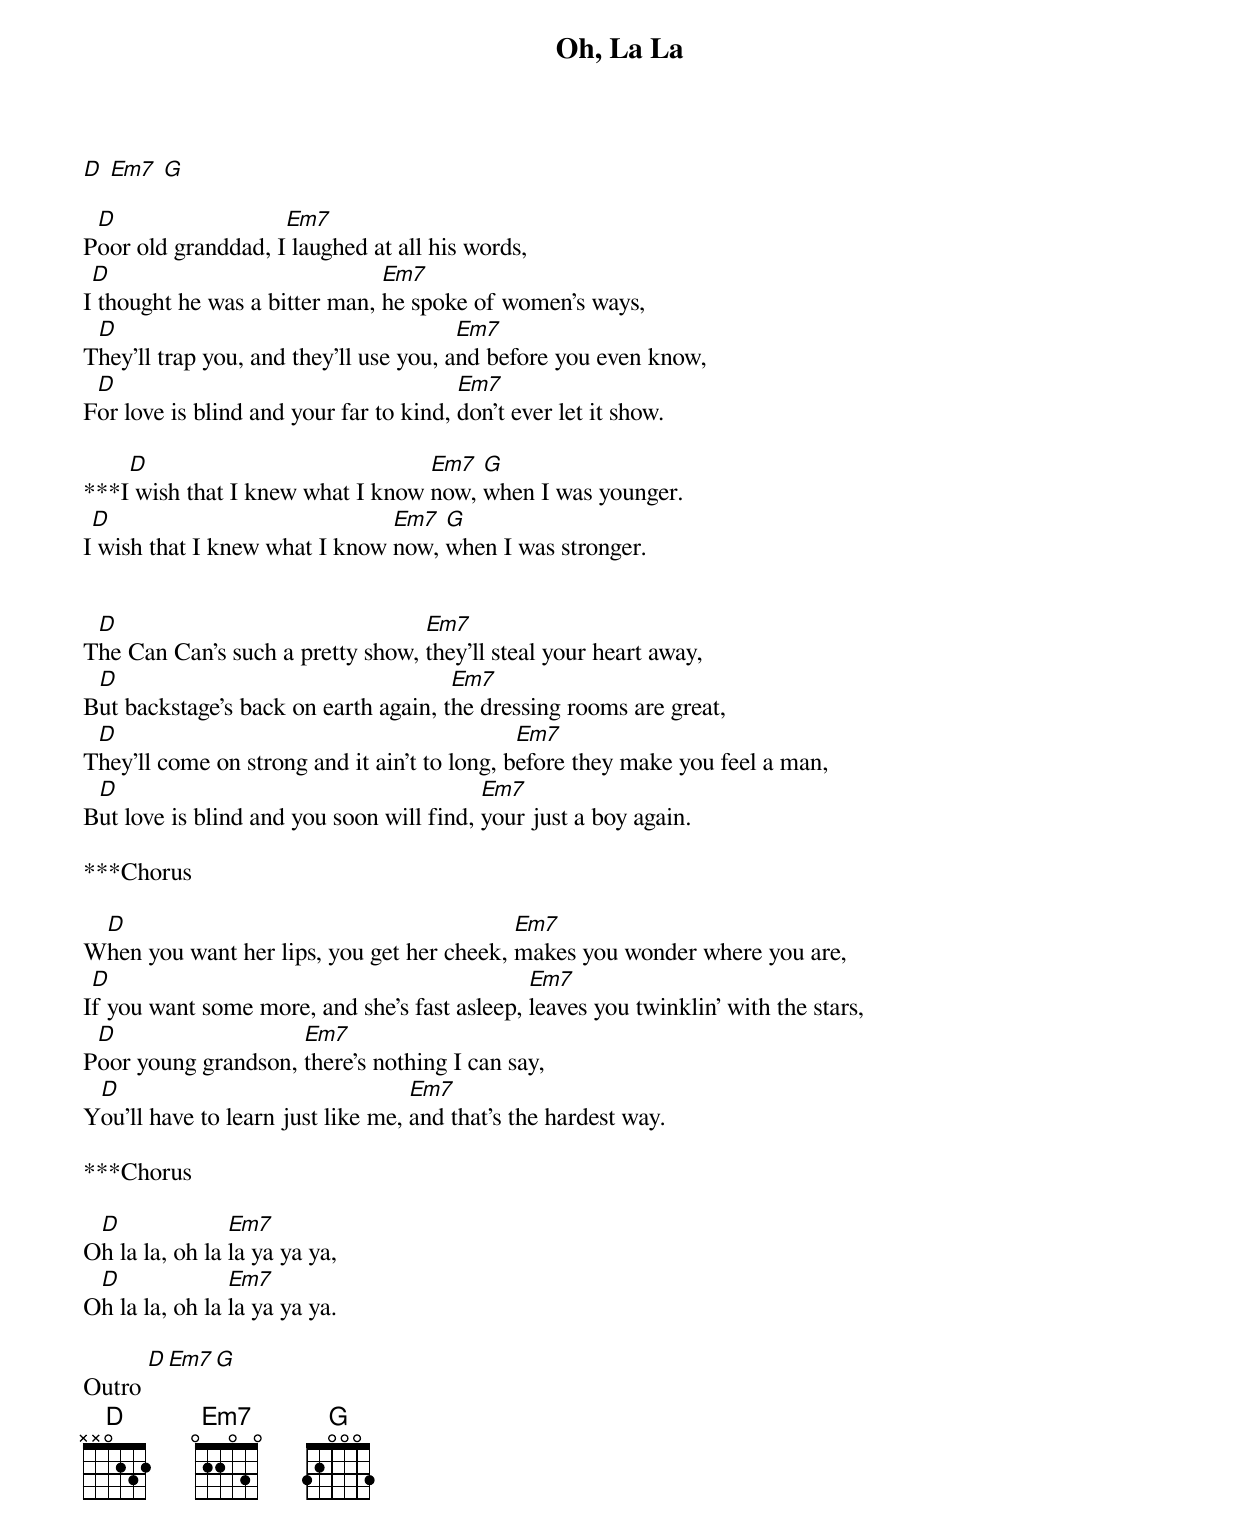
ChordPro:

{title:Oh, La La}
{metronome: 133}
[D] [Em7] [G]

P[D]oor old granddad, I[Em7] laughed at all his words,
I[D] thought he was a bitter man, [Em7]he spoke of women's ways,
T[D]hey'll trap you, and they'll use you, a[Em7]nd before you even know,
F[D]or love is blind and your far to kind, [Em7]don't ever let it show.

***I[D] wish that I knew what I know [Em7]now, [G]when I was younger.
I[D] wish that I knew what I know [Em7]now, [G]when I was stronger.


T[D]he Can Can's such a pretty show, [Em7]they'll steal your heart away,
B[D]ut backstage's back on earth again, t[Em7]he dressing rooms are great,
T[D]hey'll come on strong and it ain't to long, b[Em7]efore they make you feel a man,
B[D]ut love is blind and you soon will find, [Em7]your just a boy again.

***Chorus

W[D]hen you want her lips, you get her cheek, [Em7]makes you wonder where you are,
I[D]f you want some more, and she's fast asleep, [Em7]leaves you twinklin' with the stars,
P[D]oor young grandson, [Em7]there's nothing I can say,
Y[D]ou'll have to learn just like me, [Em7]and that's the hardest way.

***Chorus

O[D]h la la, oh la [Em7]la ya ya ya,
O[D]h la la, oh la [Em7]la ya ya ya.

Outro [D][Em7][G]
